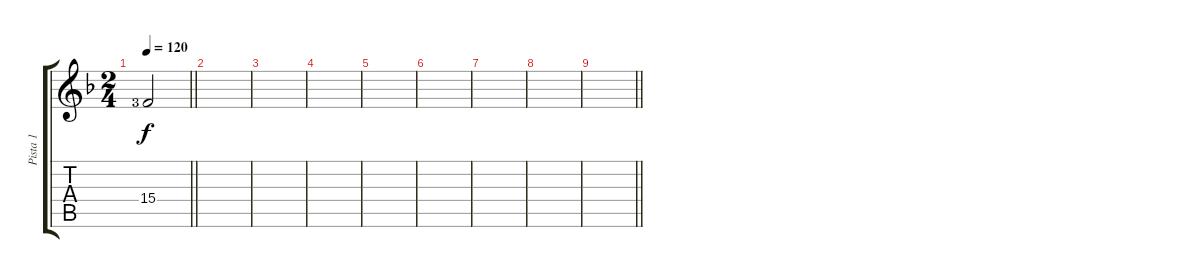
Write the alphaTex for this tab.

\track ("Pista 1" "Pista 1") {instrument flute}
\staff {score tabs}
\tuning (E4 B3 G3 D3 A2 E2) {hide}
\ts (2 4)
\tempo 120
\clef g2
\barLineRight lightlight
\ks dminor
15.4{lf 4}.2{dy f} |
|
|
|
|
|
|
|
\barLineRight lightlight
